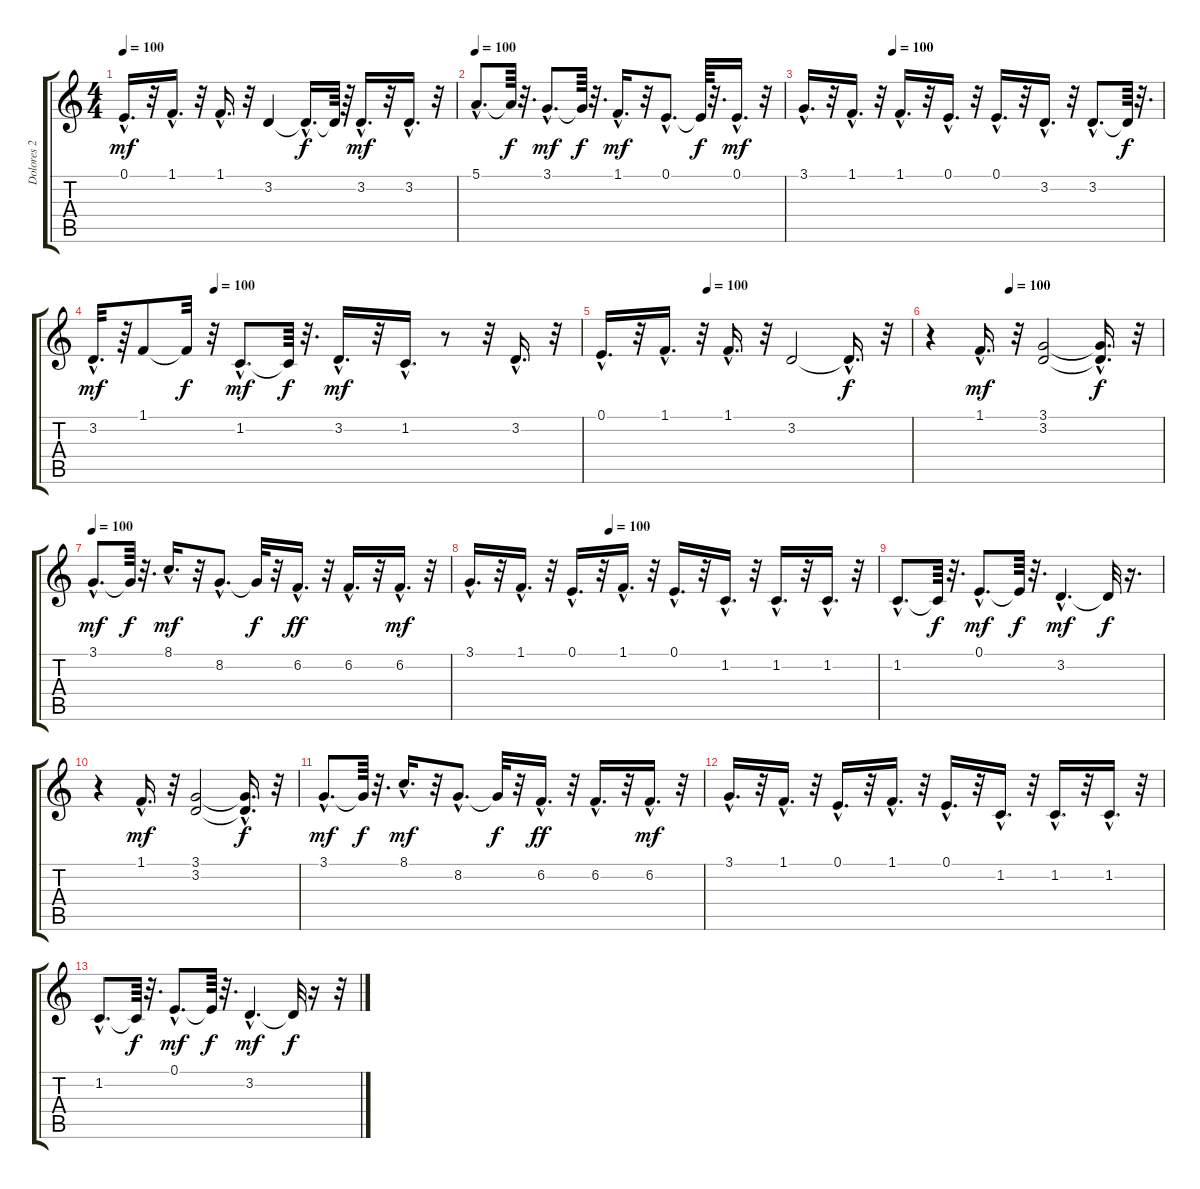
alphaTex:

\track ("Dolores 2" "Dolores 2") {instrument pad3polysynth}
\staff {score tabs}
\tuning (E4 B3 G3 D3 A2 E2) {hide}
\ts (4 4)
\tempo 100
\clef g2
\ks c
0.1{hac}.16{d dy mf} r.32 1.1{hac}.16{d} r.32 1.1{hac}.16{d} r.32 3.2.4 3.2{hac t}.16{d dy f} 3.2{t}.64 r.64 3.2{hac}.16{d dy mf} r.32 3.2{hac}.16{d} r.32 |
\tempo 100
5.1{hac}.8{d} 5.1{t}.64{dy f} r.32{d} 3.1{hac}.8{d dy mf} 3.1{t}.64{dy f} r.32{d} 1.1{hac}.16{d dy mf} r.32 0.1{hac}.8{d} 0.1{t}.64{dy f} r.32{d} 0.1{hac}.16{d dy mf} r.32 |
\tempo (100 0.25)
3.1{hac}.16{d} r.32 1.1{hac}.16{d} r.32 1.1{hac}.16{d} r.32 0.1{hac}.16{d} r.32 0.1{hac}.16{d} r.32 3.2{hac}.16{d} r.32 3.2{hac}.8{d} 3.2{t}.64{dy f} r.32{d} |
\tempo (100 0.25)
3.2{hac}.32{d dy mf} r.64 1.1.8 1.1{t}.32{dy f} r.32 1.2{hac}.8{d dy mf} 1.2{t}.64{dy f} r.32{d} 3.2{hac}.16{d dy mf} r.32 1.2{hac}.16{d} r.8 r.32 3.2{hac}.16{d} r.32 |
\tempo (100 0.34375)
0.1{hac}.16{d} r.32 1.1{hac}.16{d} r.32 1.1{hac}.16{d} r.32 3.2.2 3.2{hac t}.16{d dy f} r.32 |
\tempo (100 0.34375)
r.4 1.1{hac}.16{d dy mf} r.32 (3.1 3.2).2 (3.1{hac t} 3.2{hac t}).16{d dy f} r.32 |
\tempo 100
3.1{hac}.8{d dy mf} 3.1{t}.64{dy f} r.32{d} 8.1{hac}.16{d dy mf} r.32 8.2{hac}.8{d} 8.2{t}.32{dy f} r.32 6.2{hac}.16{d dy ff} r.32 6.2{hac}.16{d} r.32 6.2{hac}.16{d dy mf} r.32 |
\tempo (100 0.34375)
3.1{hac}.16{d} r.32 1.1{hac}.16{d} r.32 0.1{hac}.16{d} r.32 1.1{hac}.16{d} r.32 0.1{hac}.16{d} r.32 1.2{hac}.16{d} r.32 1.2{hac}.16{d} r.32 1.2{hac}.16{d} r.32 |
1.2{hac}.8{d} 1.2{t}.64{dy f} r.32{d} 0.1{hac}.8{d dy mf} 0.1{t}.64{dy f} r.32{d} 3.2{hac}.4{d dy mf} 3.2{t}.32{dy f} r.16{d} |
r.4 1.1{hac}.16{d dy mf} r.32 (3.1 3.2).2 (3.1{hac t} 3.2{hac t}).16{d dy f} r.32 |
3.1{hac}.8{d dy mf} 3.1{t}.64{dy f} r.32{d} 8.1{hac}.16{d dy mf} r.32 8.2{hac}.8{d} 8.2{t}.32{dy f} r.32 6.2{hac}.16{d dy ff} r.32 6.2{hac}.16{d} r.32 6.2{hac}.16{d dy mf} r.32 |
3.1{hac}.16{d} r.32 1.1{hac}.16{d} r.32 0.1{hac}.16{d} r.32 1.1{hac}.16{d} r.32 0.1{hac}.16{d} r.32 1.2{hac}.16{d} r.32 1.2{hac}.16{d} r.32 1.2{hac}.16{d} r.32 |
1.2{hac}.8{d} 1.2{t}.64{dy f} r.32{d} 0.1{hac}.8{d dy mf} 0.1{t}.64{dy f} r.32{d} 3.2{hac}.4{d dy mf} 3.2{t}.32{dy f} r.16 r.32
